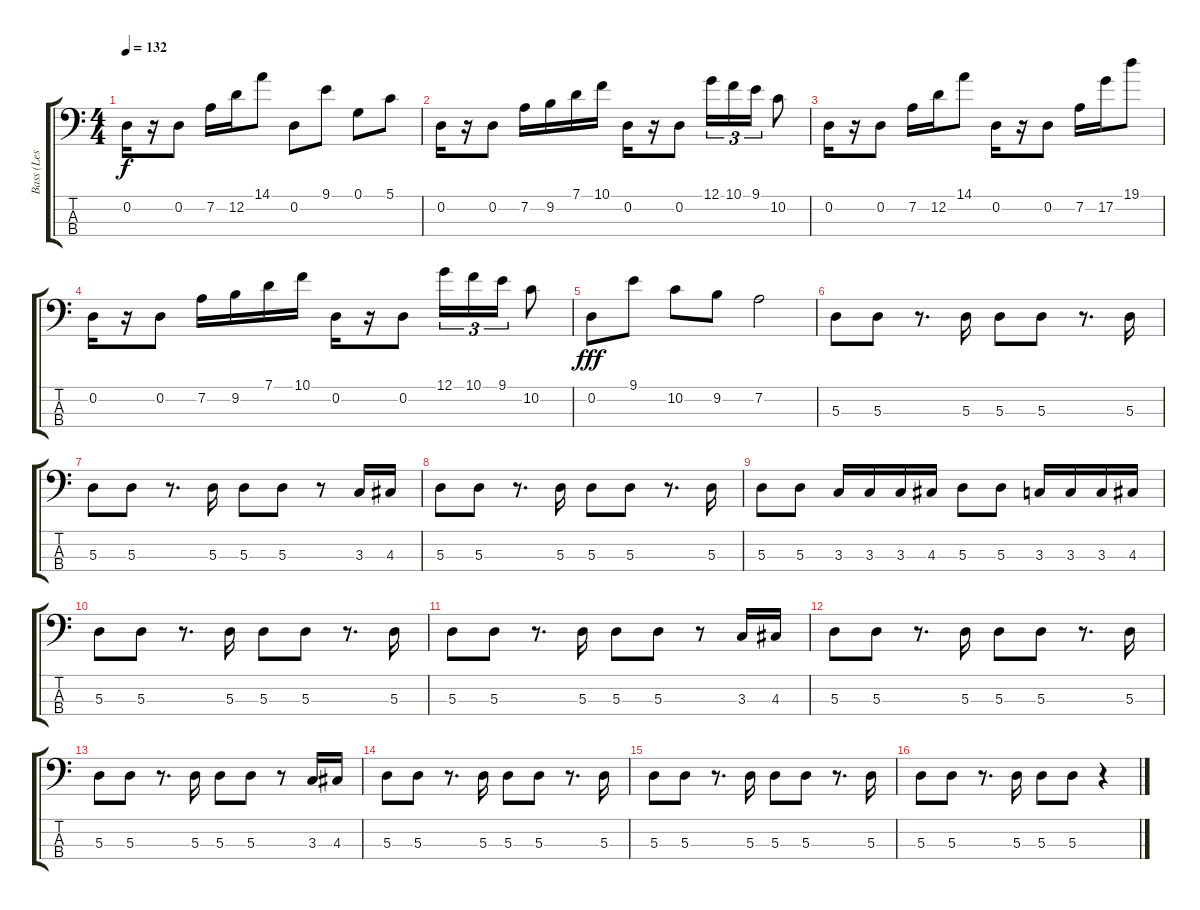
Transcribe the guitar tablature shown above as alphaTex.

\track ("Bass (Les Claypool)" "Bass (Les ") {instrument electricbassfinger}
\staff {score tabs}
\tuning (G2 D2 A1 E1) {hide}
\ts (4 4)
\tempo 132
\clef f4
\ks c
0.2.16{dy f} r.16 0.2.8 7.2.16 12.2.16 14.1.8 0.2.8 9.1.8 0.1.8 5.1.8 |
0.2.16 r.16 0.2.8 7.2.16 9.2.16 7.1.16 10.1.16 0.2.16 r.16 0.2.8 12.1.16{tu (3 2)} 10.1.16{tu (3 2)} 9.1.16{tu (3 2)} 10.2.8 |
0.2.16 r.16 0.2.8 7.2.16 12.2.16 14.1.8 0.2.16 r.16 0.2.8 7.2.16 17.2.16 19.1.8 |
0.2.16 r.16 0.2.8 7.2.16 9.2.16 7.1.16 10.1.16 0.2.16 r.16 0.2.8 12.1.16{tu (3 2)} 10.1.16{tu (3 2)} 9.1.16{tu (3 2)} 10.2.8 |
0.2.8{dy fff instrument electricbassfinger} 9.1.8{instrument distortionguitar} 10.2.8 9.2.8 7.2.2 |
5.3.8{instrument electricbassfinger} 5.3.8 r.8{d} 5.3.16 5.3.8 5.3.8 r.8{d} 5.3.16 |
5.3.8 5.3.8 r.8{d} 5.3.16 5.3.8 5.3.8 r.8 3.3.16 4.3.16 |
5.3.8 5.3.8 r.8{d} 5.3.16 5.3.8 5.3.8 r.8{d} 5.3.16 |
5.3.8 5.3.8 3.3.16 3.3.16 3.3.16 4.3.16 5.3.8 5.3.8 3.3.16 3.3.16 3.3.16 4.3.16 |
5.3.8 5.3.8 r.8{d} 5.3.16 5.3.8 5.3.8 r.8{d} 5.3.16 |
5.3.8 5.3.8 r.8{d} 5.3.16 5.3.8 5.3.8 r.8 3.3.16 4.3.16 |
5.3.8 5.3.8 r.8{d} 5.3.16 5.3.8 5.3.8 r.8{d} 5.3.16 |
5.3.8 5.3.8 r.8{d} 5.3.16 5.3.8 5.3.8 r.8 3.3.16 4.3.16 |
5.3.8 5.3.8 r.8{d} 5.3.16 5.3.8 5.3.8 r.8{d} 5.3.16 |
5.3.8 5.3.8 r.8{d} 5.3.16 5.3.8 5.3.8 r.8{d} 5.3.16 |
5.3.8 5.3.8 r.8{d} 5.3.16 5.3.8 5.3.8 r.4
